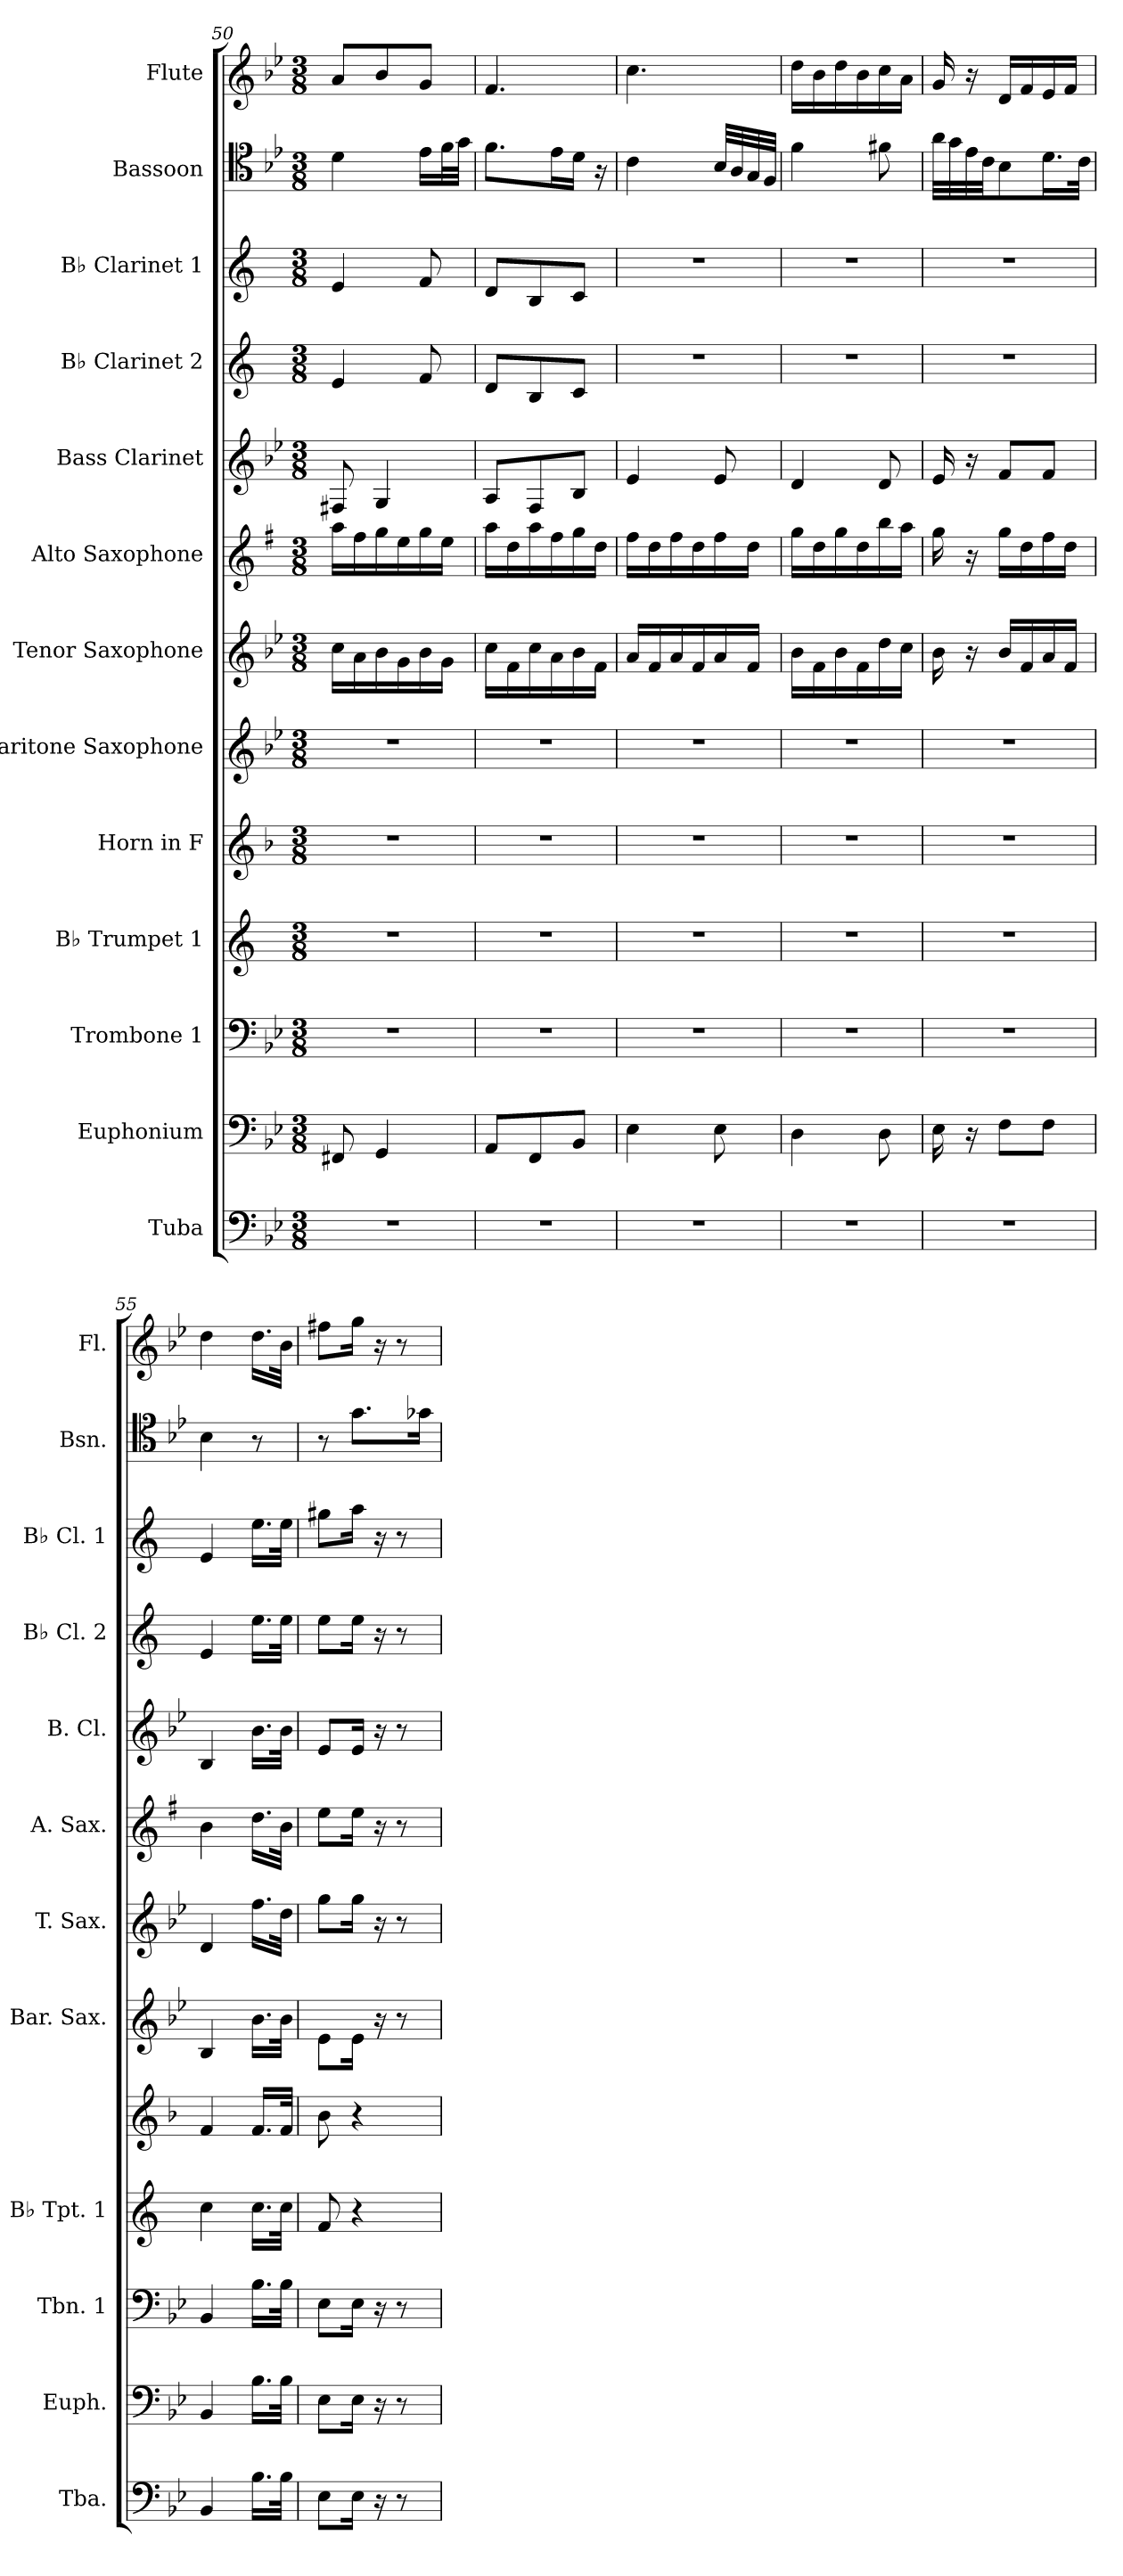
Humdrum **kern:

**kern	**kern	**kern	**kern	**kern	**kern	**kern	**kern	**kern	**kern	**kern	**kern	**kern
*part13	*part12	*part11	*part10	*part9	*part8	*part7	*part6	*part5	*part4	*part3	*part2	*part1
*staff13	*staff12	*staff11	*staff10	*staff9	*staff8	*staff7	*staff6	*staff5	*staff4	*staff3	*staff2	*staff1
*I"Tuba	*I"Euphonium	*I"Trombone 1	*I"B♭ Trumpet 1	*I"Horn in F	*I"Baritone Saxophone	*I"Tenor Saxophone	*I"Alto Saxophone	*I"Bass Clarinet	*I"B♭ Clarinet 2	*I"B♭ Clarinet 1	*I"Bassoon	*I"Flute
*I'Tba.	*I'Euph.	*I'Tbn. 1	*I'B♭ Tpt. 1	*	*I'Bar. Sax.	*I'T. Sax.	*I'A. Sax.	*I'B. Cl.	*I'B♭ Cl. 2	*I'B♭ Cl. 1	*I'Bsn.	*I'Fl.
*clefF4	*clefF4	*clefF4	*clefG2	*clefG2	*clefG2	*clefG2	*clefG2	*clefG2	*clefG2	*clefG2	*clefC4	*clefG2
*	*	*	*ITrd1c2	*ITrd4c7	*ITrd12c21	*ITrd8c14	*ITrd5c9	*ITrd8c14	*ITrd1c2	*ITrd1c2	*	*
*k[b-e-]	*k[b-e-]	*k[b-e-]	*k[b-e-]	*k[b-e-]	*k[b-e-]	*k[b-e-]	*k[b-e-]	*k[b-e-]	*k[b-e-]	*k[b-e-]	*k[b-e-]	*k[b-e-]
*M3/8	*M3/8	*M3/8	*M3/8	*M3/8	*M3/8	*M3/8	*M3/8	*M3/8	*M3/8	*M3/8	*M3/8	*M3/8
=50	=50	=50	=50	=50	=50	=50	=50	=50	=50	=50	=50	=50
4.r	8FF#X/	4.r	4.r	4.r	4.r	16c\LL	16cc\LL	8FF#X/	4d/	4d/	4d\	8a/L
.	.	.	.	.	.	16A\	16a\	.	.	.	.	.
.	4GG/	.	.	.	.	16B-\	16b-\	4GG/	.	.	.	8b-/
.	.	.	.	.	.	16G\	16g\	.	.	.	.	.
.	.	.	.	.	.	16B-\	16b-\	.	8e-/	8e-/	16e-\LL	8g/J
.	.	.	.	.	.	16G\JJ	16g\JJ	.	.	.	32f\L	.
.	.	.	.	.	.	.	.	.	.	.	32g\JJJ	.
=51	=51	=51	=51	=51	=51	=51	=51	=51	=51	=51	=51	=51
4.r	8AA/L	4.r	4.r	4.r	4.r	16c\LL	16cc\LL	8AA/L	8c/L	8c/L	8.f\L	4.f/
.	.	.	.	.	.	16F\	16f\	.	.	.	.	.
.	8FF/	.	.	.	.	16c\	16cc\	8FF/	8A/	8A/	.	.
.	.	.	.	.	.	16A\	16a\	.	.	.	16e-\L	.
.	8BB-/J	.	.	.	.	16B-\	16b-\	8BB-/J	8B-/J	8B-/J	16d\JJ	.
.	.	.	.	.	.	16F\JJ	16f\JJ	.	.	.	16r	.
=52	=52	=52	=52	=52	=52	=52	=52	=52	=52	=52	=52	=52
4.r	4E-\	4.r	4.r	4.r	4.r	16A/LL	16a\LL	4E-/	4.r	4.r	4c\	4.cc\
.	.	.	.	.	.	16F/	16f\	.	.	.	.	.
.	.	.	.	.	.	16A/	16a\	.	.	.	.	.
.	.	.	.	.	.	16F/	16f\	.	.	.	.	.
.	8E-\	.	.	.	.	16A/	16a\	8E-/	.	.	32B-/LLL	.
.	.	.	.	.	.	.	.	.	.	.	32A/	.
.	.	.	.	.	.	16F/JJ	16f\JJ	.	.	.	32G/	.
.	.	.	.	.	.	.	.	.	.	.	32F/JJJ	.
=53	=53	=53	=53	=53	=53	=53	=53	=53	=53	=53	=53	=53
4.r	4D\	4.r	4.r	4.r	4.r	16B-\LL	16b-\LL	4D/	4.r	4.r	4f\	16dd\LL
.	.	.	.	.	.	16F\	16f\	.	.	.	.	16b-\
.	.	.	.	.	.	16B-\	16b-\	.	.	.	.	16dd\
.	.	.	.	.	.	16F\	16f\	.	.	.	.	16b-\
.	8D\	.	.	.	.	16d\	16dd\	8D/	.	.	8f#X\	16cc\
.	.	.	.	.	.	16c\JJ	16cc\JJ	.	.	.	.	16a\JJ
=54	=54	=54	=54	=54	=54	=54	=54	=54	=54	=54	=54	=54
4.r	16E-\	4.r	4.r	4.r	4.r	16B-\	16b-\	16E-/	4.r	4.r	32a\LLL	16g/
.	.	.	.	.	.	.	.	.	.	.	32g\	.
.	16r	.	.	.	.	16r	16r	16r	.	.	32e-\	16r
.	.	.	.	.	.	.	.	.	.	.	32c\JJ	.
.	8F\L	.	.	.	.	16B-/LL	16b-\LL	8F/L	.	.	8B-\	16d/LL
.	.	.	.	.	.	16F/	16f\	.	.	.	.	16f/
.	8F\J	.	.	.	.	16A/	16a\	8F/J	.	.	16.d\L	16e-/
.	.	.	.	.	.	16F/JJ	16f\JJ	.	.	.	.	16f/JJ
.	.	.	.	.	.	.	.	.	.	.	32c\JJk	.
=55	=55	=55	=55	=55	=55	=55	=55	=55	=55	=55	=55	=55
4BB-/	4BB-/	4BB-/	4b-\	4B-/	4BB-/	4D/	4d\	4BB-/	4d/	4d/	4B-\	4dd\
16.B-\LL	16.B-\LL	16.B-\LL	16.b-\LL	16.B-/LL	16.B-\LL	16.f\LL	16.f\LL	16.B-\LL	16.dd\LL	16.dd\LL	8r	16.dd\LL
32B-\JJk	32B-\JJk	32B-\JJk	32b-\JJk	32B-/JJk	32B-\JJk	32d\JJk	32d\JJk	32B-\JJk	32dd\JJk	32dd\JJk	.	32b-\JJk
=56	=56	=56	=56	=56	=56	=56	=56	=56	=56	=56	=56	=56
8E-\L	8E-\L	8E-\L	8e-/	8e-\	8E-\L	8g\L	8g\L	8E-/L	8dd\L	8ff#X\L	8r	8ff#X\L
16E-\Jk	16E-\Jk	16E-\Jk	4r	4r	16E-\Jk	16g\Jk	16g\Jk	16E-/Jk	16dd\Jk	16gg\Jk	8.g\L	16gg\Jk
16r	16r	16r	.	.	16r	16r	16r	16r	16r	16r	.	16r
8r	8r	8r	.	.	8r	8r	8r	8r	8r	8r	.	8r
.	.	.	.	.	.	.	.	.	.	.	16g-X\Jk	.
=	=	=	=	=	=	=	=	=	=	=	=	=
*-	*-	*-	*-	*-	*-	*-	*-	*-	*-	*-	*-	*-
